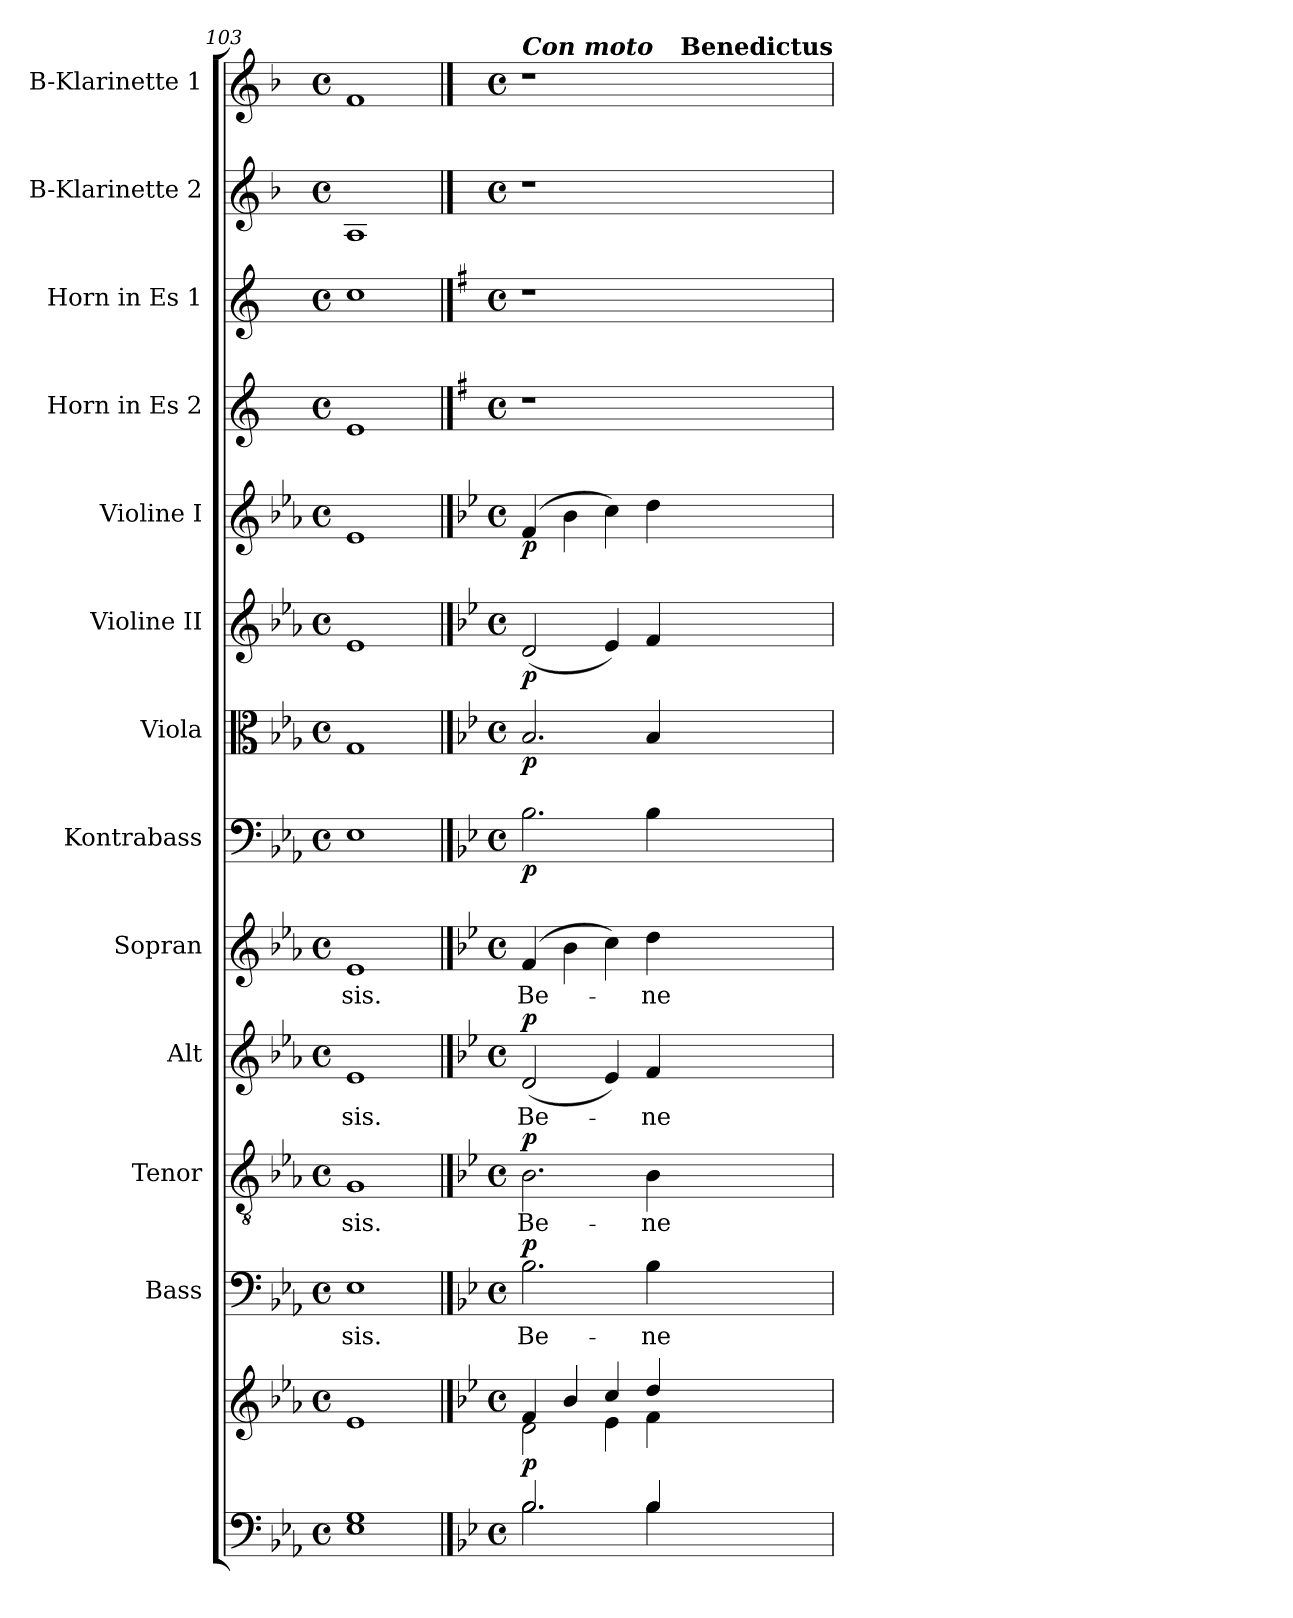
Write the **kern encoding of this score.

**kern	**kern	**dynam	**kern	**text	**dynam	**kern	**text	**dynam	**kern	**text	**dynam	**kern	**text	**kern	**dynam	**kern	**dynam	**kern	**dynam	**kern	**dynam	**kern	**kern	**kern	**kern
*part13	*part13	*part13	*part12	*part12	*part12	*part11	*part11	*part11	*part10	*part10	*part10	*part9	*part9	*part8	*part8	*part7	*part7	*part6	*part6	*part5	*part5	*part4	*part3	*part2	*part1
*staff14	*staff13	*staff13/14	*staff12	*staff12	*staff12	*staff11	*staff11	*staff11	*staff10	*staff10	*staff10	*staff9	*staff9	*staff8	*staff8	*staff7	*staff7	*staff6	*staff6	*staff5	*staff5	*staff4	*staff3	*staff2	*staff1
*	*	*	*I"Bass	*	*	*I"Tenor	*	*	*I"Alt	*	*	*I"Sopran	*	*I"Kontrabass	*	*I"Viola	*	*I"Violine II	*	*I"Violine I	*	*I"Horn in Es 2	*I"Horn in Es 1	*I"B-Klarinette 2	*I"B-Klarinette 1
*	*	*	*I'B.	*	*	*I'T.	*	*	*I'A.	*	*	*I'S.	*	*I'Kb.	*	*I'Vla.	*	*I'Vl. II	*	*I'Vl. I	*	*	*	*I'B Kl. 2	*I'B Kl. 1
*clefF4	*clefG2	*	*clefF4	*	*	*clefGv2	*	*	*clefG2	*	*	*clefG2	*	*clefF4	*	*clefC3	*	*clefG2	*	*clefG2	*	*clefG2	*clefG2	*clefG2	*clefG2
*	*	*	*	*	*	*	*	*	*	*	*	*	*	*ITrd7c12	*	*	*	*	*	*	*	*ITrd5c9	*ITrd5c9	*ITrd1c2	*ITrd1c2
*k[b-e-a-]	*k[b-e-a-]	*	*k[b-e-a-]	*	*	*k[b-e-a-]	*	*	*k[b-e-a-]	*	*	*k[b-e-a-]	*	*k[b-e-a-]	*	*k[b-e-a-]	*	*k[b-e-a-]	*	*k[b-e-a-]	*	*k[b-e-a-]	*k[b-e-a-]	*k[b-e-a-]	*k[b-e-a-]
*E-:	*E-:	*	*E-:	*	*	*E-:	*	*	*E-:	*	*	*E-:	*	*E-:	*	*E-:	*	*E-:	*	*E-:	*	*E-:	*E-:	*E-:	*E-:
*M4/4	*M4/4	*	*M4/4	*	*	*M4/4	*	*	*M4/4	*	*	*M4/4	*	*M4/4	*	*M4/4	*	*M4/4	*	*M4/4	*	*M4/4	*M4/4	*M4/4	*M4/4
*met(c)	*met(c)	*	*met(c)	*	*	*met(c)	*	*	*met(c)	*	*	*met(c)	*	*met(c)	*	*met(c)	*	*met(c)	*	*met(c)	*	*met(c)	*met(c)	*met(c)	*met(c)
=103	=103	=103	=103	=103	=103	=103	=103	=103	=103	=103	=103	=103	=103	=103	=103	=103	=103	=103	=103	=103	=103	=103	=103	=103	=103
*^	*	*	*	*	*	*	*	*	*	*	*	*	*	*	*	*	*	*	*	*	*	*	*	*	*
!	!	!	!	!	!LO:LY:b	!	!	!LO:LY:b	!	!	!LO:LY:b	!	!	!LO:LY:b	!	!	!	!	!	!	!	!	!	!	!	!
1G	1E-	1e-	.	1E-	-sis.	.	1G	-sis.	.	1e-	-sis.	.	1e-	-sis.	1EE-	.	1G	.	1e-	.	1e-	.	1G	1e-	1G	1e-
!!LO:PB:g=z
==104	==104	==104	==104	==104	==104	==104	==104	==104	==104	==104	==104	==104	==104	==104	==104	==104	==104	==104	==104	==104	==104	==104	==104	==104	==104	==104
*k[b-e-]	*	*k[b-e-]	*	*k[b-e-]	*	*	*k[b-e-]	*	*	*k[b-e-]	*	*	*k[b-e-]	*	*k[b-e-]	*	*k[b-e-]	*	*k[b-e-]	*	*k[b-e-]	*	*k[b-e-]	*k[b-e-]	*k[b-e-]	*k[b-e-]
*B-:	*	*B-:	*	*B-:	*	*	*B-:	*	*	*B-:	*	*	*B-:	*	*B-:	*	*B-:	*	*B-:	*	*B-:	*	*B-:	*B-:	*B-:	*B-:
*M4/4	*	*M4/4	*	*M4/4	*	*	*M4/4	*	*	*M4/4	*	*	*M4/4	*	*M4/4	*	*M4/4	*	*M4/4	*	*M4/4	*	*M4/4	*M4/4	*M4/4	*M4/4
*met(c)	*	*met(c)	*	*met(c)	*	*	*met(c)	*	*	*met(c)	*	*	*met(c)	*	*met(c)	*	*met(c)	*	*met(c)	*	*met(c)	*	*met(c)	*met(c)	*met(c)	*met(c)
*	*	*^	*	*	*	*	*	*	*	*	*	*	*	*	*	*	*	*	*	*	*	*	*	*	*	*
!	!	!	!	!	!	!	!	!	!	!	!	!	!	!	!	!	!	!	!	!	!	!	!	!	!	!	!LO:TX:a:Bi:t=Con moto
!	!	!	!	!LO:DY:b	!	!LO:LY:b	!LO:DY:a	!	!LO:LY:b	!LO:DY:a	!	!LO:LY:b	!LO:DY:a	!	!LO:LY:b	!	!LO:DY:b	!	!LO:DY:b	!	!LO:DY:b	!	!LO:DY:b	!	!	!	!
2.B-/	2.B-\	4f/	2d\	p	2.B-\	Be-	p	2.B-\	Be-	p	(<2d/	Be-	p	(4f/	Be-	2.BB-\	p	2.B-/	p	(<2d/	p	(4f/	p	1r	1r	1r	1r
.	.	4b-/	.	.	.	.	.	.	.	.	.	.	.	4b-\	.	.	.	.	.	.	.	4b-\	.	.	.	.	.
.	.	4cc/	4e-\	.	.	.	.	.	.	.	4e-/)	.	.	4cc\)	.	.	.	.	.	4e-/)	.	4cc\)	.	.	.	.	.
!	!	!	!	!	!	!LO:LY:b	!	!	!LO:LY:b	!	!	!LO:LY:b	!	!	!LO:LY:b	!	!	!	!	!	!	!	!	!	!	!	!
4B-/	4B-\	4dd/	4f\	.	4B-\	-ne-	.	4B-\	-ne-	.	4f/	-ne-	.	4dd\	-ne-	4BB-\	.	4B-/	.	4f/	.	4dd\	.	.	.	.	.
0ryy	0ryy	0ryy	0ryy	.	0ryy	.	.	0ryy	.	.	0ryy	.	.	0ryy	.	0ryy	.	0ryy	.	0ryy	.	0ryy	.	0ryy	0ryy	0ryy	0ryy
!	!	!	!	!	!	!	!	!	!	!	!	!	!	!	!	!	!	!	!	!	!	!	!	!	!	!	!LO:TX:a:B:t=Benedictus
*v	*v	*	*	*	*	*	*	*	*	*	*	*	*	*	*	*	*	*	*	*	*	*	*	*	*	*	*
*	*v	*v	*	*	*	*	*	*	*	*	*	*	*	*	*	*	*	*	*	*	*	*	*	*	*	*
=	=	=	=	=	=	=	=	=	=	=	=	=	=	=	=	=	=	=	=	=	=	=	=	=	=
*-	*-	*-	*-	*-	*-	*-	*-	*-	*-	*-	*-	*-	*-	*-	*-	*-	*-	*-	*-	*-	*-	*-	*-	*-	*-
